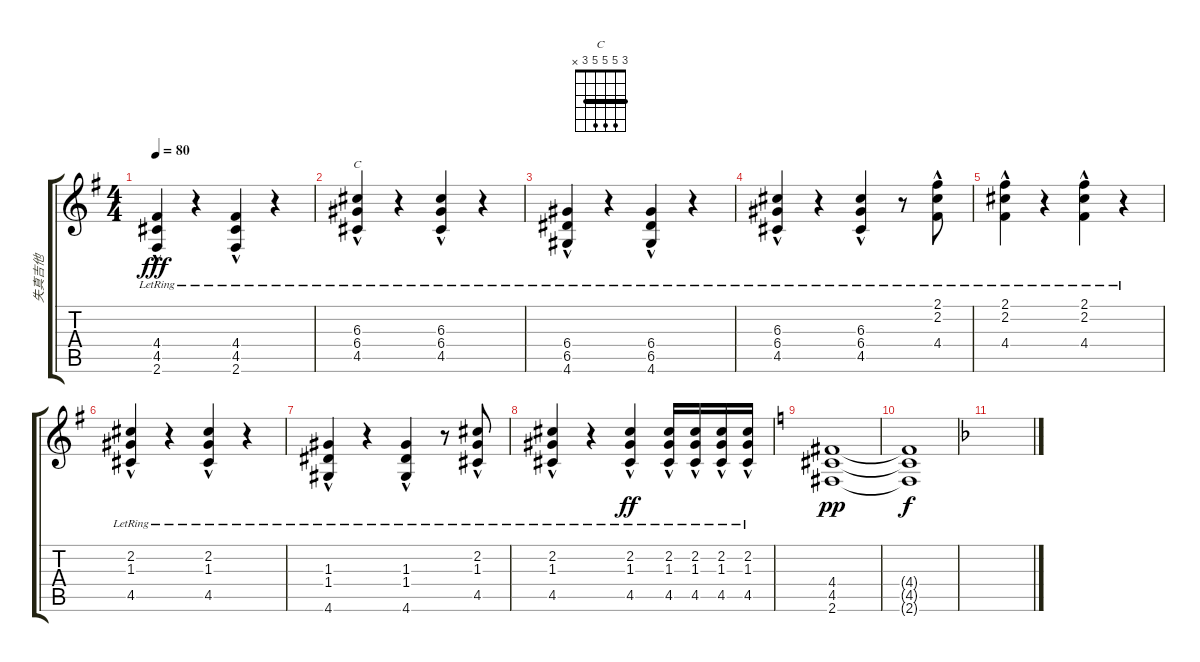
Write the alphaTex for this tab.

\track ("失真吉他" "失真吉他") {instrument overdrivenguitar}
\staff {score tabs}
\tuning (E4 B3 G3 D3 A2 E2) {hide}
\chord ("C" 3 5 5 5 3 x) {barre 3}
\ts (4 4)
\tempo 80
\clef g2
\ks g
(4.4{hac lr} 4.5{hac lr} 2.6{hac lr}).4{dy fff} r.4 (4.4{hac lr} 4.5{hac lr} 2.6{hac lr}).4 r.4 |
(6.3{hac lr} 6.4{hac lr} 4.5{hac lr}).4{ch "C"} r.4 (6.3{hac lr} 6.4{hac lr} 4.5{hac lr}).4 r.4 |
(6.4{hac lr} 6.5{hac lr} 4.6{hac lr}).4 r.4 (6.4{hac lr} 6.5{hac lr} 4.6{hac lr}).4 r.4 |
(6.3{hac lr} 6.4{hac lr} 4.5{hac lr}).4 r.4 (6.3{hac lr} 6.4{hac lr} 4.5{hac lr}).4 r.8 (2.1{hac lr} 2.2{hac lr} 4.4{hac lr}).8 |
(2.1{hac lr} 2.2{hac lr} 4.4{hac lr}).4 r.4 (2.1{hac lr} 2.2{hac lr} 4.4{hac lr}).4 r.4 |
(2.2{hac lr} 1.3{hac lr} 4.5{hac lr}).4 r.4 (2.2{hac lr} 1.3{hac lr} 4.5{hac lr}).4 r.4 |
(1.3{hac lr} 1.4{hac lr} 4.6{hac lr}).4 r.4 (1.3{hac lr} 1.4{hac lr} 4.6{hac lr}).4 r.8 (2.2{hac lr} 1.3{hac lr} 4.5{hac lr}).8 |
(2.2{hac lr} 1.3{hac lr} 4.5{hac lr}).4 r.4 (2.2{hac lr} 1.3{hac lr} 4.5{hac lr}).4{dy ff} (2.2{hac lr} 1.3{hac lr} 4.5{hac lr}).16 (2.2{hac lr} 1.3{hac lr} 4.5{hac lr}).16 (2.2{hac lr} 1.3{hac lr} 4.5{hac lr}).16 (2.2{hac lr} 1.3{hac lr} 4.5{hac lr}).16 |
\ks c
(4.4 4.5 2.6).1{dy pp} |
(4.4{t} 4.5{t} 2.6{t}).1{dy f} |
\ks f
